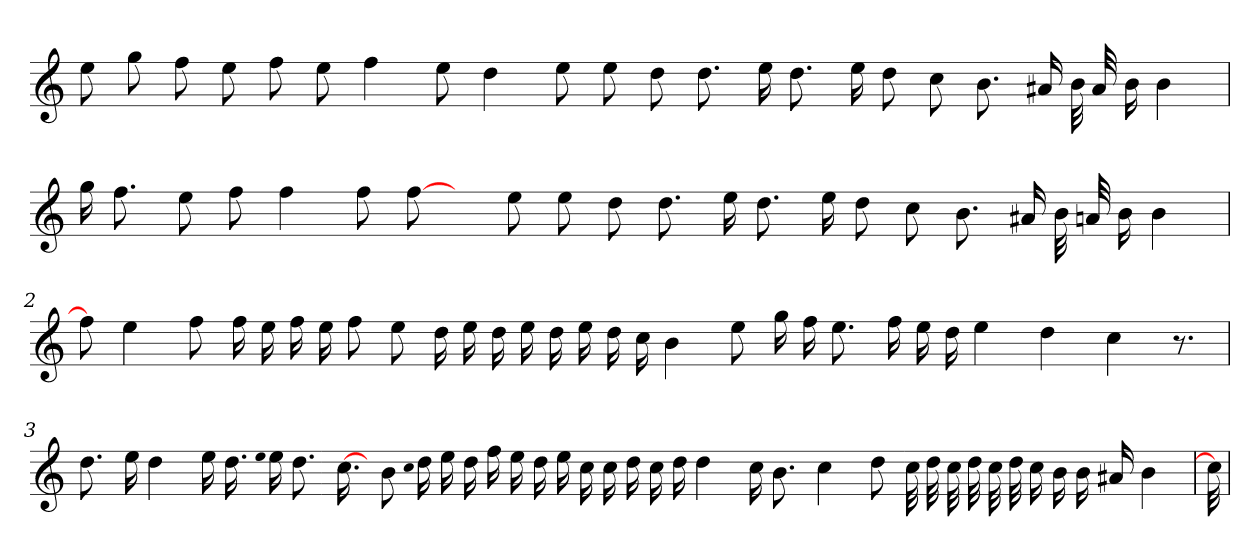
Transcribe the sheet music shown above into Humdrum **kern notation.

**kern
*part1
*staff1
*clefG2
*k[]
=1
8ee
8gg
8ff
8ee
8ff
8ee
4ff
8ee
4dd
8ee
8ee
8dd
8.dd
16ee
8.dd
16ee
8dd
8cc
8.b
16a#X
32b
32a#
16b
4b
=1
16gg
8.ff
8ee
8ff
4ff
8ff
[8ff
8ryy
8ee
8ee
8dd
8.dd
16ee
8.dd
16ee
8dd
8cc
8.b
16a#X
32b
32an
16b
4b
=2
8ff]
4ee
8ff
16ff
16ee
16ff
16ee
8ff
8ee
16dd
16ee
16dd
16ee
16dd
16ee
16dd
16cc
4b
8ee
16gg
16ff
8.ee
16ff
16ee
16dd
4ee
4dd
4cc
8.r
=3
8.dd
16ee
4dd
16ee
16.dd
qee
16ee
8.dd
[16.cc
32ryy
8b
qcc
16dd
16ee
16dd
16ff
16ee
16dd
16ee
16cc
16cc
16dd
16cc
16dd
4dd
16cc
8.b
4cc
8dd
32cc
32dd
32cc
32dd
32cc
32dd
16cc
16b
16b
16a#X
4b
=4
32cc]
=
*-
